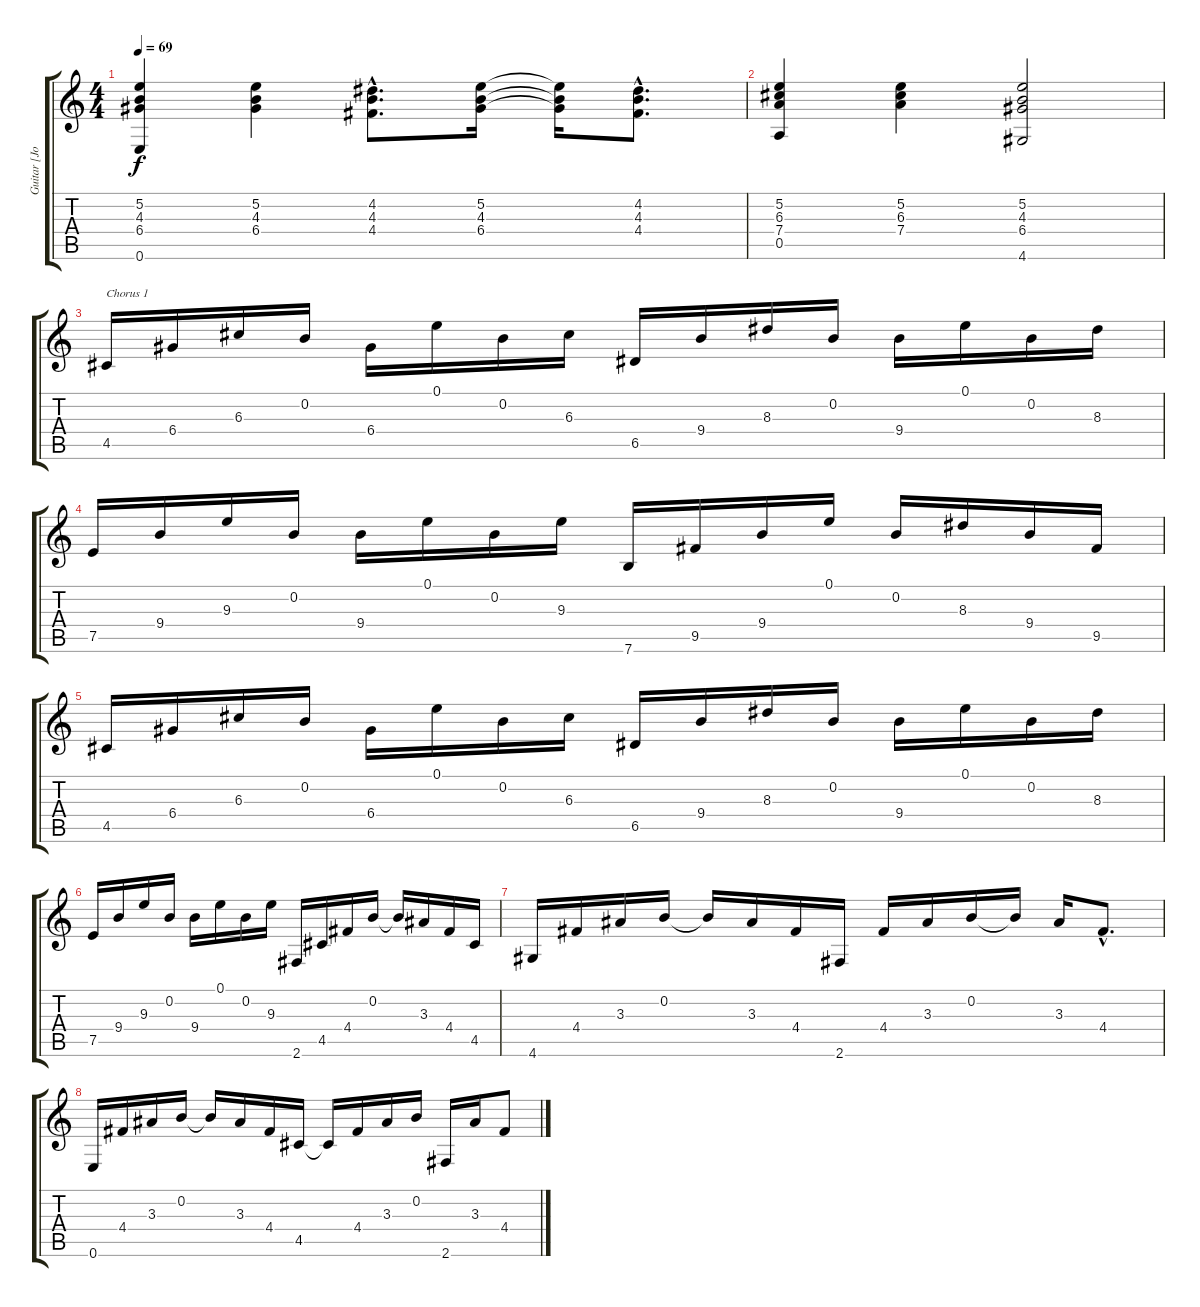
\track ("Guitar [John Petrucci]" "Guitar [Jo") {instrument distortionguitar}
\staff {score tabs}
\tuning (E4 B3 G3 D3 A2 E2) {hide}
\ts (4 4)
\tempo 69
\clef g2
\ks c
(5.2 4.3 6.4 0.6).4{dy f} (5.2 4.3 6.4).4 (4.2{hac} 4.3{hac} 4.4{hac}).8{d} (5.2 4.3 6.4).16 (5.2{t} 4.3{t} 6.4{t}).16 (4.2{hac} 4.3{hac} 4.4{hac}).8{d} |
(5.2 6.3 7.4 0.5).4 (5.2 6.3 7.4).4 (5.2 4.3 6.4 4.6).2 |
4.5.16{txt "Chorus 1"} 6.4.16 6.3.16 0.2.16 6.4.16 0.1.16 0.2.16 6.3.16 6.5.16 9.4.16 8.3.16 0.2.16 9.4.16 0.1.16 0.2.16 8.3.16 |
7.5.16 9.4.16 9.3.16 0.2.16 9.4.16 0.1.16 0.2.16 9.3.16 7.6.16 9.5.16 9.4.16 0.1.16 0.2.16 8.3.16 9.4.16 9.5.16 |
4.5.16 6.4.16 6.3.16 0.2.16 6.4.16 0.1.16 0.2.16 6.3.16 6.5.16 9.4.16 8.3.16 0.2.16 9.4.16 0.1.16 0.2.16 8.3.16 |
7.5.16 9.4.16 9.3.16 0.2.16 9.4.16 0.1.16 0.2.16 9.3.16 2.6.16 4.5.16 4.4.16 0.2.16 0.2{t}.16 3.3.16 4.4.16 4.5.16 |
4.6.16 4.4.16 3.3.16 0.2.16 0.2{t}.16 3.3.16 4.4.16 2.6.16 4.4.16 3.3.16 0.2.16 0.2{t}.16 3.3.16 4.4{hac}.8{d} |
0.6.16 4.4.16 3.3.16 0.2.16 0.2{t}.16 3.3.16 4.4.16 4.5.16 4.5{t}.16 4.4.16 3.3.16 0.2.16 2.6.16 3.3.16 4.4.8
